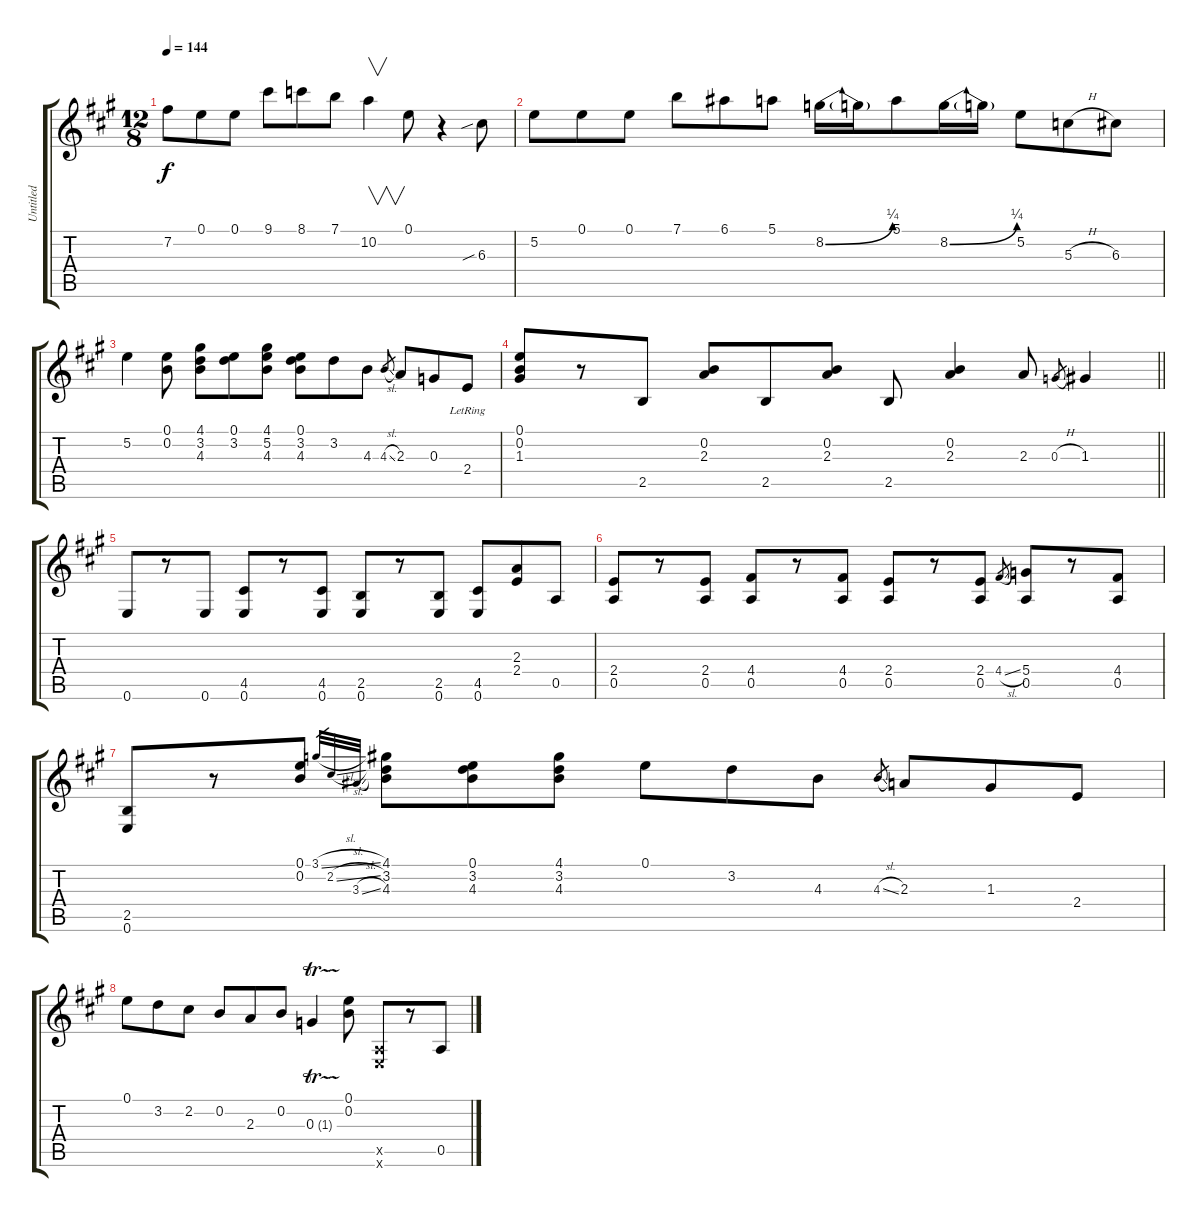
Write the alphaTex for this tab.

\track ("Untitled" "Untitled") {instrument acousticguitarsteel}
\staff {score tabs}
\tuning (E4 B3 G3 D3 A2 E2) {hide}
\ts (12 8)
\tempo 144
\clef g2
\ks a
7.2.8{dy f} 0.1.8 0.1.8 9.1.8 8.1.8 7.1.8 10.2.4{v} 0.1.8 r.4 6.3{sib}.8 |
5.2.8 0.1.8 0.1.8 7.1.8 6.1.8 5.1.8 8.2{be (bend 0 0 60 1)}.16 8.2{t}.16 5.1.8 8.2{be (bend 0 0 60 1)}.16 8.2{t}.16 5.2.8 5.3{h}.8 6.3.8 |
5.2.4 (0.1 0.2).8 (4.1 3.2 4.3).8 (0.1 3.2).8 (4.1 5.2 4.3).8 (0.1 3.2 4.3).8 3.2.8 4.3.8 4.3{sl}.8{gr} 2.3.8 0.3.8 2.4{lr}.8 |
\barLineRight lightlight
(0.1 0.2 1.3).8 r.8 2.5.8 (0.2 2.3).8 2.5.8 (0.2 2.3).8 2.5.8 (0.2 2.3).4 2.3.8 0.3{h}.8{gr} 1.3.4 |
0.6.8 r.8 0.6.8 (4.5 0.6).8 r.8 (4.5 0.6).8 (2.5 0.6).8 r.8 (2.5 0.6).8 (4.5 0.6).8 (2.3 2.4).8 0.5.8 |
(2.4 0.5).8 r.8 (2.4 0.5).8 (4.4 0.5).8 r.8 (4.4 0.5).8 (2.4 0.5).8 r.8 (2.4 0.5).8 4.4{sl}.8{gr} (5.4 0.5).8 r.8 (4.4 0.5).8 |
(2.5 0.6).8 r.8 (0.1 0.2).8 3.1{sl}.32{gr} 2.2{sl}.32{gr} 3.3{sl}.32{gr} (4.1 3.2 4.3).8 (0.1 3.2 4.3).8 (4.1 3.2 4.3).8 0.1.8 3.2.8 4.3.8 4.3{sl}.8{gr} 2.3.8 1.3.8 2.4.8 |
0.1.8 3.2.8 2.2.8 0.2.8 2.3.8 0.2.8 0.3{tr (1 32)}.4 (0.1 0.2).8 (0.5{x} 0.6{x}).8 r.8 0.5.8
